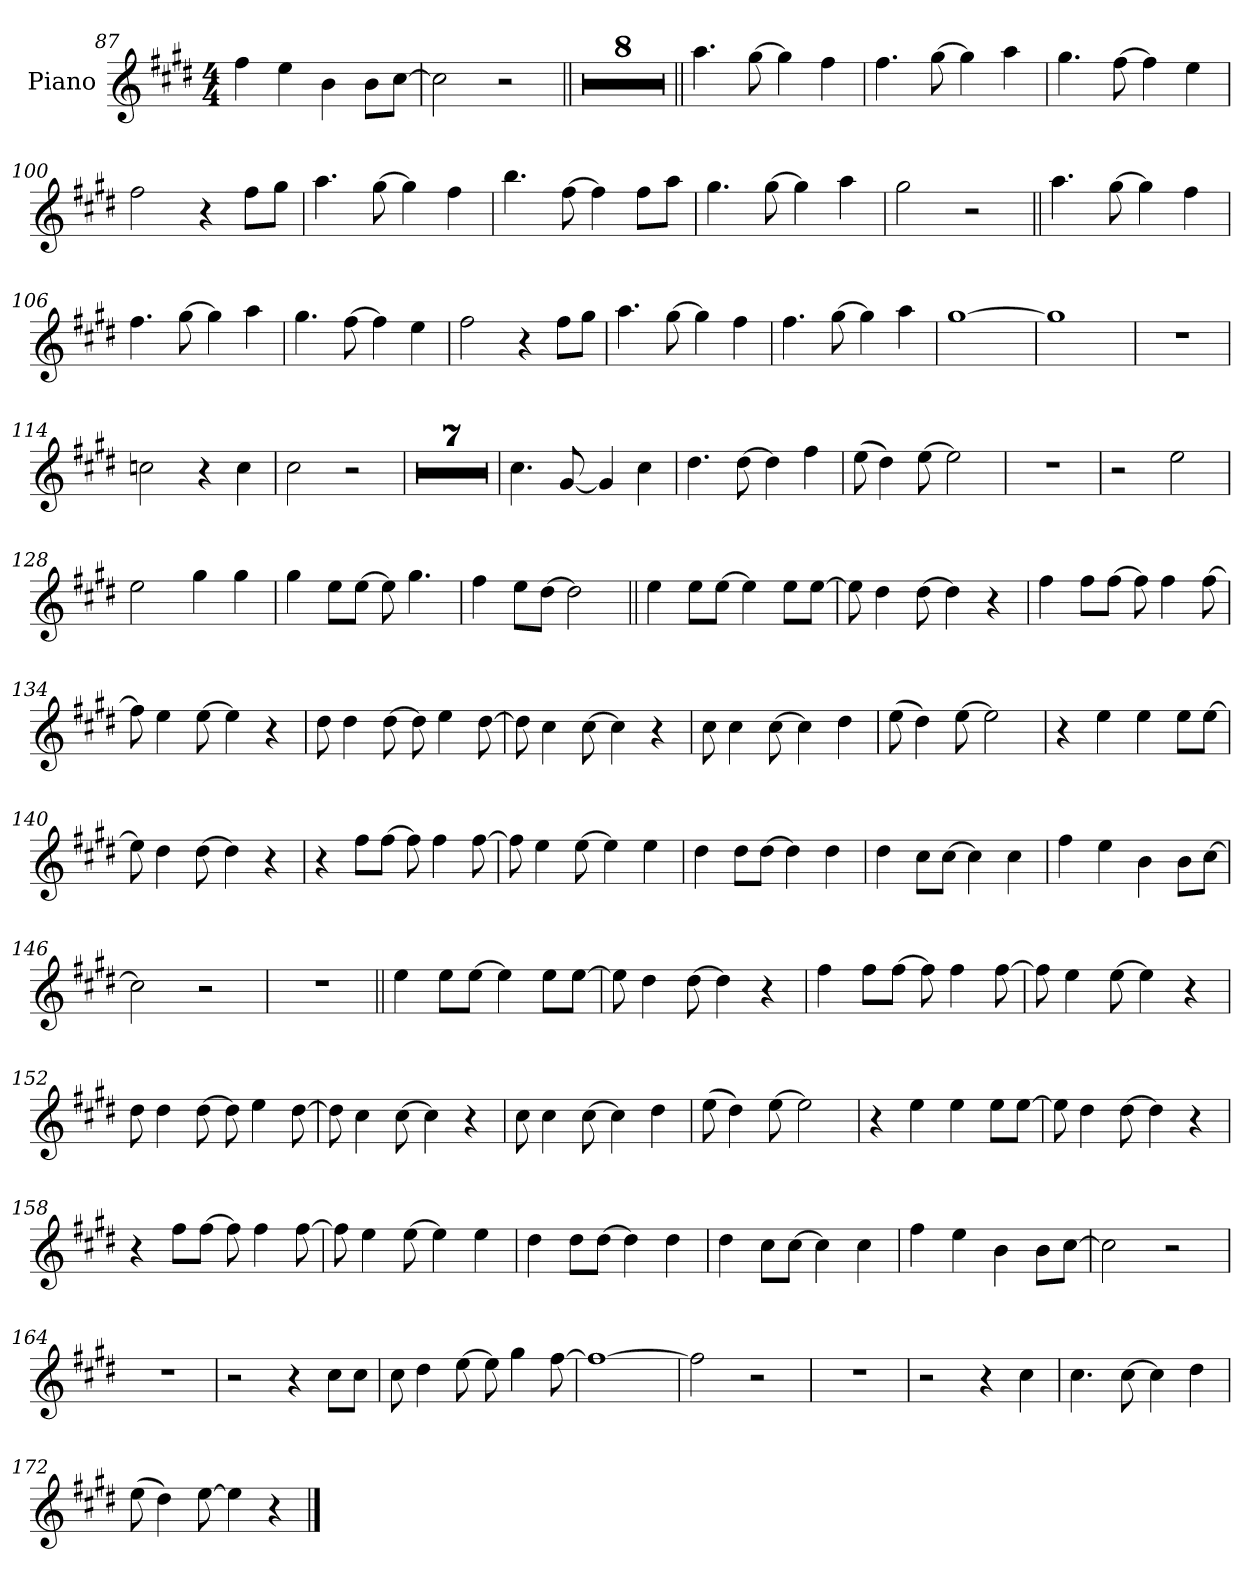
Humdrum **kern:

**kern
*part1
*staff1
*I"Piano
*I'Pno.
*clefG2
*k[f#c#g#d#]
*M4/4
=87
4ff#
4ee
4b
8bL
[8cc#J
=88
2cc#]
2r
=89||
1r
=90
1r
=91
1r
=92
1r
=93
1r
=94
1r
=95
1r
=96
1r
=97||
4.aa
[8gg#
4gg#]
4ff#
=98
4.ff#
[8gg#
4gg#]
4aa
=99
4.gg#
[8ff#
4ff#]
4ee
=100
2ff#
4r
8ff#L
8gg#J
=101
4.aa
[8gg#
4gg#]
4ff#
=102
4.bb
[8ff#
4ff#]
8ff#L
8aaJ
=103
4.gg#
[8gg#
4gg#]
4aa
=104
2gg#
2r
=105||
4.aa
[8gg#
4gg#]
4ff#
=106
4.ff#
[8gg#
4gg#]
4aa
=107
4.gg#
[8ff#
4ff#]
4ee
=108
2ff#
4r
8ff#L
8gg#J
=109
4.aa
[8gg#
4gg#]
4ff#
=110
4.ff#
[8gg#
4gg#]
4aa
=111
[1gg#
=112
1gg#]
=113
1r
=114
2ccn
4r
4cc
=115
2cc#
2r
=116
1r
=117
1r
=118
1r
=119
1r
=120
1r
=121
1r
=122
1r
=123
4.cc#
[8g#
4g#]
4cc#
=124
4.dd#
[8dd#
4dd#]
4ff#
=125
(8ee
4dd#)
[8ee
2ee]
=126
1r
=127
2r
2ee
=128
2ee
4gg#
4gg#
=129
4gg#
8eeL
[8eeJ
8ee]
4.gg#
=130
4ff#
8eeL
[8dd#J
2dd#]
=131||
4ee
8eeL
[8eeJ
4ee]
8eeL
[8eeJ
=132
8ee]
4dd#
[8dd#
4dd#]
4r
=133
4ff#
8ff#L
[8ff#J
8ff#]
4ff#
[8ff#
=134
8ff#]
4ee
[8ee
4ee]
4r
=135
8dd#
4dd#
[8dd#
8dd#]
4ee
[8dd#
=136
8dd#]
4cc#
[8cc#
4cc#]
4r
=137
8cc#
4cc#
[8cc#
4cc#]
4dd#
=138
(8ee
4dd#)
[8ee
2ee]
=139
4r
4ee
4ee
8eeL
[8eeJ
=140
8ee]
4dd#
[8dd#
4dd#]
4r
=141
4r
8ff#L
[8ff#J
8ff#]
4ff#
[8ff#
=142
8ff#]
4ee
[8ee
4ee]
4ee
=143
4dd#
8dd#L
[8dd#J
4dd#]
4dd#
=144
4dd#
8cc#L
[8cc#J
4cc#]
4cc#
=145
4ff#
4ee
4b
8bL
[8cc#J
=146
2cc#]
2r
=147
1r
=148||
4ee
8eeL
[8eeJ
4ee]
8eeL
[8eeJ
=149
8ee]
4dd#
[8dd#
4dd#]
4r
=150
4ff#
8ff#L
[8ff#J
8ff#]
4ff#
[8ff#
=151
8ff#]
4ee
[8ee
4ee]
4r
=152
8dd#
4dd#
[8dd#
8dd#]
4ee
[8dd#
=153
8dd#]
4cc#
[8cc#
4cc#]
4r
=154
8cc#
4cc#
[8cc#
4cc#]
4dd#
=155
(8ee
4dd#)
[8ee
2ee]
=156
4r
4ee
4ee
8eeL
[8eeJ
=157
8ee]
4dd#
[8dd#
4dd#]
4r
=158
4r
8ff#L
[8ff#J
8ff#]
4ff#
[8ff#
=159
8ff#]
4ee
[8ee
4ee]
4ee
=160
4dd#
8dd#L
[8dd#J
4dd#]
4dd#
=161
4dd#
8cc#L
[8cc#J
4cc#]
4cc#
=162
4ff#
4ee
4b
8bL
[8cc#J
=163
2cc#]
2r
=164
1r
=165
2r
4r
8cc#L
8cc#J
=166
8cc#
4dd#
[8ee
8ee]
4gg#
[8ff#
=167
1ff#_
=168
2ff#]
2r
=169
1r
=170
2r
4r
4cc#
=171
4.cc#
[8cc#
4cc#]
4dd#
=172
(8ee
4dd#)
[8ee
4ee]
4r
==
*-
